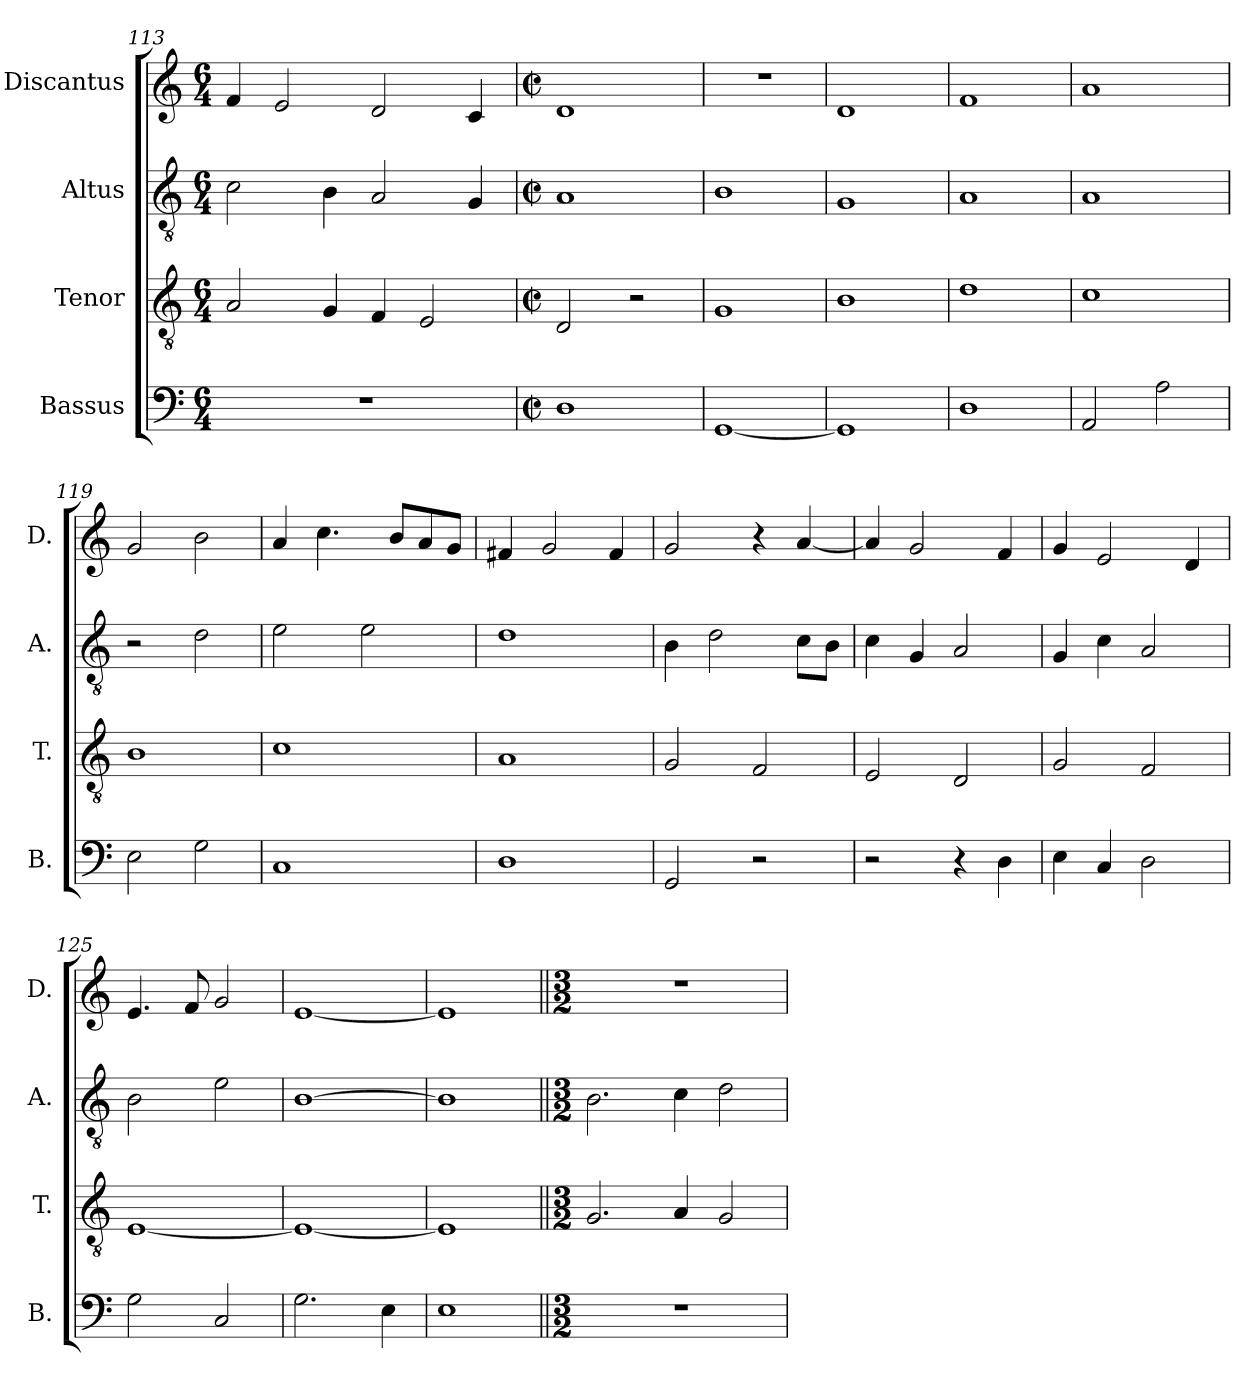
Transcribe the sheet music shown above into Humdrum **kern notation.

**kern	**kern	**kern	**kern
*part4	*part3	*part2	*part1
*staff4	*staff3	*staff2	*staff1
*I"Bassus	*I"Tenor	*I"Altus	*I"Discantus
*I'B.	*I'T.	*I'A.	*I'D.
!!LO:LB:g=z
*clefF4	*clefGv2	*clefGv2	*clefG2
*k[]	*k[]	*k[]	*k[]
*M6/4	*M6/4	*M6/4	*M6/4
=113	=113	=113	=113
1.r	2A/	2c\	4f/
.	.	.	2e/
.	4G/	4B\	.
.	4F/	2A/	2d/
.	2E/	.	.
.	.	4G/	4c/
=114	=114	=114	=114
*M2/2	*M2/2	*M2/2	*M2/2
*met(c|)	*met(c|)	*met(c|)	*met(c|)
1D	2D/	1A	1d
.	2r	.	.
=115	=115	=115	=115
[1GG	1G	1B	1r
=116	=116	=116	=116
1GG]	1B	1G	1d
=117	=117	=117	=117
1D	1d	1A	1f
=118	=118	=118	=118
2AA/	1c	1A	1a
2A\	.	.	.
=119	=119	=119	=119
2E\	1B	2r	2g/
2G\	.	2d\	2b\
=120	=120	=120	=120
1C	1c	2e\	4a/
.	.	.	4.cc\
.	.	2e\	.
.	.	.	8b/L
.	.	.	8a/
.	.	.	8g/J
!!LO:PB:g=z
=121	=121	=121	=121
1D	1A	1d	4f#X/
.	.	.	2g/
.	.	.	4f#/
=122	=122	=122	=122
2GG/	2G/	4B\	2g/
.	.	2d\	.
2r	2F/	.	4r
.	.	8c\L	[4a/
.	.	8B\J	.
=123	=123	=123	=123
2r	2E/	4c\	4a/]
.	.	4G/	2g/
4r	2D/	2A/	.
4D\	.	.	4f/
=124	=124	=124	=124
4E\	2G/	4G/	4g/
4C/	.	4c\	2e/
2D\	2F/	2A/	.
.	.	.	4d/
=125	=125	=125	=125
2G\	[1E	2B\	4.e/
.	.	.	8f/
2C/	.	2e\	2g/
=126	=126	=126	=126
2.G\	1E_	[1B	[1e
4E\	.	.	.
=127	=127	=127	=127
1E	1E]	1B]	1e]
!!LO:LB:g=z
=128||	=128||	=128||	=128||
*M3/2	*M3/2	*M3/2	*M3/2
1.r	2.G/	2.B\	1.r
.	4A/	4c\	.
.	2G/	2d\	.
=	=	=	=
*-	*-	*-	*-
